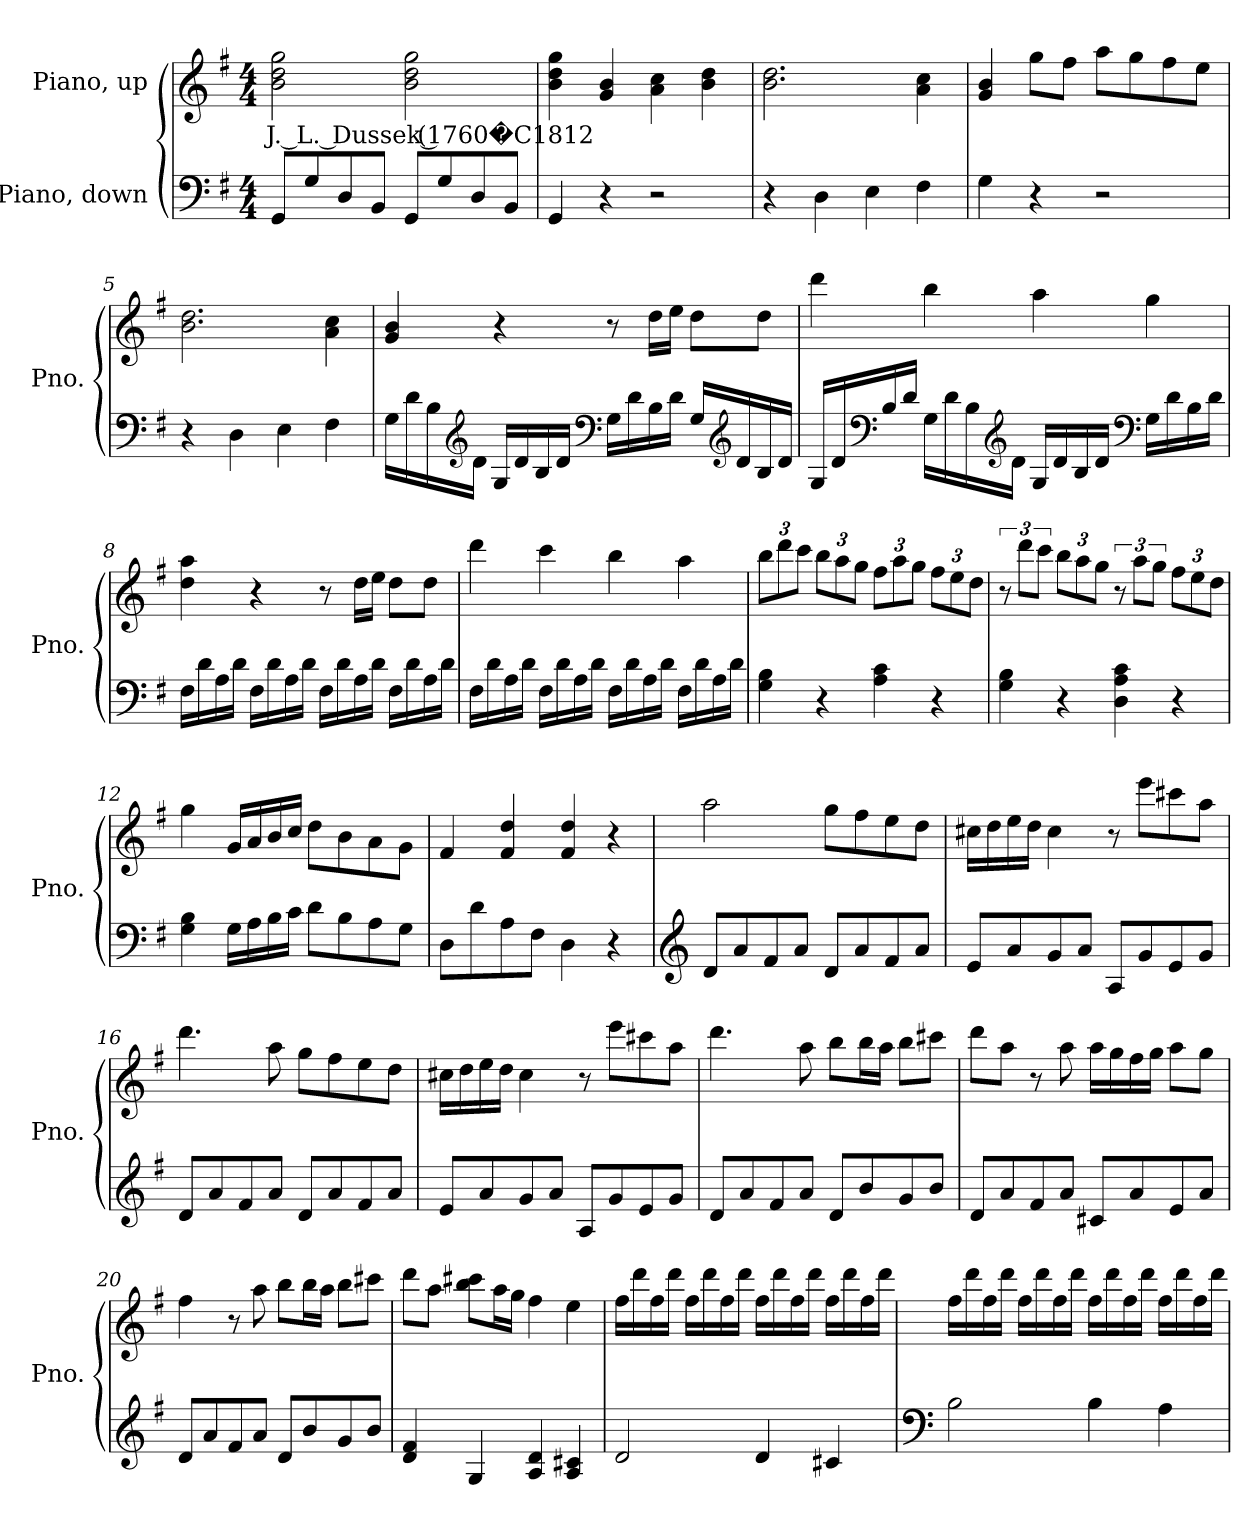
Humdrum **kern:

**kern	**kern	**text
*part2	*part1	*part1
*staff2	*staff1	*staff1
*I"Piano, down	*I"Piano, up	*
*I'Pno.	*I'Pno.	*
*clefF4	*clefG2	*
*k[f#]	*k[f#]	*
*M4/4	*M4/4	*
*MM120	*MM120	*
=1	=1	=1
!	!	!LO:LY:b
8GG/L	2b\ 2dd\ 2gg\	J. L. Dussek (1760�C1812
8G/	.	.
8D/	.	.
8BB/J	.	.
8GG/L	2b\ 2dd\ 2gg\	.
8G/	.	.
8D/	.	.
8BB/J	.	.
=2	=2	=2
4GG/	4b\ 4dd\ 4gg\	.
4r	4g/ 4b/	.
2r	4a\ 4cc\	.
.	4b\ 4dd\	.
=3	=3	=3
4r	2.b\ 2.dd\	.
4D\	.	.
4E\	.	.
4F#\	4a\ 4cc\	.
=4	=4	=4
4G\	4g/ 4b/	.
4r	8gg\L	.
.	8ff#\J	.
2r	8aa\L	.
.	8gg\	.
.	8ff#\	.
.	8ee\J	.
!!LO:LB:g=z
=5	=5	=5
4r	2.b\ 2.dd\	.
4D\	.	.
4E\	.	.
4F#\	4a\ 4cc\	.
=6	=6	=6
16G\LL	4g/ 4b/	.
16d\	.	.
16B\	.	.
*clefG2	*	*
16d\JJ	.	.
16G/LL	4r	.
16d/	.	.
16B/	.	.
16d/JJ	.	.
*clefF4	*	*
16G\LL	8r	.
16d\	.	.
16B\	16dd\LL	.
16d\JJ	16ee\JJ	.
16G/LL	8dd\L	.
*clefG2	*	*
16d/	.	.
16B/	8dd\J	.
16d/JJ	.	.
!!LO:LB:g=z
=7	=7	=7
16G/LL	4ddd\	.
16d/	.	.
*clefF4	*	*
16B/	.	.
16d/JJ	.	.
16G\LL	4bb\	.
16d\	.	.
16B\	.	.
*clefG2	*	*
16d\JJ	.	.
16G/LL	4aa\	.
16d/	.	.
16B/	.	.
16d/JJ	.	.
*clefF4	*	*
16G\LL	4gg\	.
16d\	.	.
16B\	.	.
16d\JJ	.	.
=8	=8	=8
16F#\LL	4dd\ 4aa\	.
16d\	.	.
16A\	.	.
16d\JJ	.	.
16F#\LL	4r	.
16d\	.	.
16A\	.	.
16d\JJ	.	.
16F#\LL	8r	.
16d\	.	.
16A\	16dd\LL	.
16d\JJ	16ee\JJ	.
16F#\LL	8dd\L	.
16d\	.	.
16A\	8dd\J	.
16d\JJ	.	.
!!LO:LB:g=z
=9	=9	=9
16F#\LL	4ddd\	.
16d\	.	.
16A\	.	.
16d\JJ	.	.
16F#\LL	4ccc\	.
16d\	.	.
16A\	.	.
16d\JJ	.	.
16F#\LL	4bb\	.
16d\	.	.
16A\	.	.
16d\JJ	.	.
16F#\LL	4aa\	.
16d\	.	.
16A\	.	.
16d\JJ	.	.
=10	=10	=10
*	*Xbrackettup	*
4G\ 4B\	12bb\L	.
.	12ddd\	.
.	12ccc\J	.
4r	12bb\L	.
.	12aa\	.
.	12gg\J	.
4A\ 4c\	12ff#\L	.
.	12aa\	.
.	12gg\J	.
4r	12ff#\L	.
.	12ee\	.
.	12dd\J	.
=11	=11	=11
*	*brackettup	*
4G\ 4B\	12r	.
.	12ddd\L	.
.	12ccc\J	.
*	*Xbrackettup	*
4r	12bb\L	.
.	12aa\	.
.	12gg\J	.
*	*brackettup	*
4D\ 4A\ 4c\	12r	.
.	12aa\L	.
.	12gg\J	.
*	*Xbrackettup	*
4r	12ff#\L	.
.	12ee\	.
.	12dd\J	.
!!LO:LB:g=z
=12	=12	=12
4G\ 4B\	4gg\	.
16G\LL	16g/LL	.
16A\	16a/	.
16B\	16b/	.
16c\JJ	16cc/JJ	.
8d\L	8dd\L	.
8B\	8b\	.
8A\	8a\	.
8G\J	8g\J	.
=13	=13	=13
8D\L	4f#/	.
8d\	.	.
8A\	4f#/ 4dd/	.
8F#\J	.	.
4D\	4f#/ 4dd/	.
4r	4r	.
=14	=14	=14
*clefG2	*	*
8d/L	2aa\	.
8a/	.	.
8f#/	.	.
8a/J	.	.
8d/L	8gg\L	.
8a/	8ff#\	.
8f#/	8ee\	.
8a/J	8dd\J	.
=15	=15	=15
8e/L	16cc#X\LL	.
.	16dd\	.
8a/	16ee\	.
.	16dd\JJ	.
8g/	4cc#\	.
8a/J	.	.
8A/L	8r	.
8g/	8eee\L	.
8e/	8ccc#X\	.
8g/J	8aa\J	.
!!LO:LB:g=z
=16	=16	=16
8d/L	4.ddd\	.
8a/	.	.
8f#/	.	.
8a/J	8aa\	.
8d/L	8gg\L	.
8a/	8ff#\	.
8f#/	8ee\	.
8a/J	8dd\J	.
=17	=17	=17
8e/L	16cc#X\LL	.
.	16dd\	.
8a/	16ee\	.
.	16dd\JJ	.
8g/	4cc#\	.
8a/J	.	.
8A/L	8r	.
8g/	8eee\L	.
8e/	8ccc#X\	.
8g/J	8aa\J	.
=18	=18	=18
8d/L	4.ddd\	.
8a/	.	.
8f#/	.	.
8a/J	8aa\	.
8d/L	8bb\L	.
8b/	16bb\L	.
.	16aa\JJ	.
8g/	8bb\L	.
8b/J	8ccc#X\J	.
=19	=19	=19
8d/L	8ddd\L	.
8a/	8aa\J	.
8f#/	8r	.
8a/J	8aa\	.
8c#X/L	16aa\LL	.
.	16gg\	.
8a/	16ff#\	.
.	16gg\JJ	.
8e/	8aa\L	.
8a/J	8gg\J	.
!!LO:PB:g=z
=20	=20	=20
8d/L	4ff#\	.
8a/	.	.
8f#/	8r	.
8a/J	8aa\	.
8d/L	8bb\L	.
8b/	16bb\L	.
.	16aa\JJ	.
8g/	8bb\L	.
8b/J	8ccc#X\J	.
=21	=21	=21
4d/ 4f#/	8ddd\L	.
.	8aa\J	.
4G/	8bb\ 8ccc#X\L	.
.	16aa\L	.
.	16gg\JJ	.
4A/ 4d/	4ff#\	.
4A/ 4c#X/	4ee\	.
=22	=22	=22
2d/	16ff#\LL	.
.	16ddd\	.
.	16ff#\	.
.	16ddd\JJ	.
.	16ff#\LL	.
.	16ddd\	.
.	16ff#\	.
.	16ddd\JJ	.
4d/	16ff#\LL	.
.	16ddd\	.
.	16ff#\	.
.	16ddd\JJ	.
4c#X/	16ff#\LL	.
.	16ddd\	.
.	16ff#\	.
.	16ddd\JJ	.
!!LO:LB:g=z
=23	=23	=23
*clefF4	*	*
2B\	16ff#\LL	.
.	16ddd\	.
.	16ff#\	.
.	16ddd\JJ	.
.	16ff#\LL	.
.	16ddd\	.
.	16ff#\	.
.	16ddd\JJ	.
4B\	16ff#\LL	.
.	16ddd\	.
.	16ff#\	.
.	16ddd\JJ	.
4A\	16ff#\LL	.
.	16ddd\	.
.	16ff#\	.
.	16ddd\JJ	.
=	=	=
*-	*-	*-
